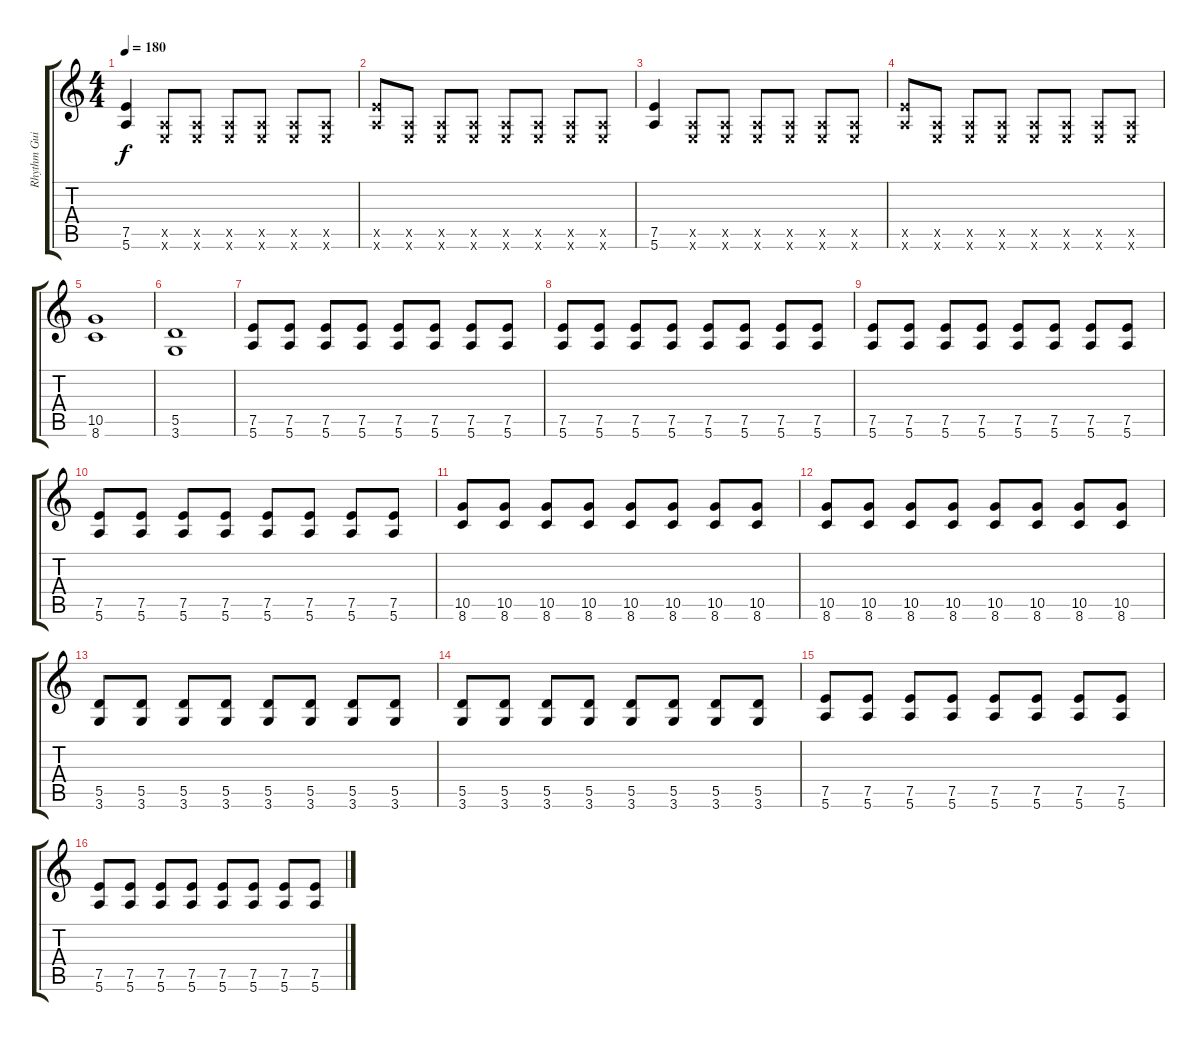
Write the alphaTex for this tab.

\track ("Rhythm Guitar" "Rhythm Gui") {instrument distortionguitar}
\staff {score tabs}
\tuning (E4 B3 G3 D3 A2 E2) {hide}
\ts (4 4)
\tempo 180
\clef g2
\ks c
(7.5 5.6).4{dy f instrument distortionguitar} (0.5{x} 0.6{x}).8 (0.5{x} 0.6{x}).8 (0.5{x} 0.6{x}).8 (0.5{x} 0.6{x}).8 (0.5{x} 0.6{x}).8 (0.5{x} 0.6{x}).8 |
(7.5{x} 5.6{x}).8 (0.5{x} 0.6{x}).8 (0.5{x} 0.6{x}).8 (0.5{x} 0.6{x}).8 (0.5{x} 0.6{x}).8 (0.5{x} 0.6{x}).8 (0.5{x} 0.6{x}).8 (0.5{x} 0.6{x}).8 |
(7.5 5.6).4 (0.5{x} 0.6{x}).8 (0.5{x} 0.6{x}).8 (0.5{x} 0.6{x}).8 (0.5{x} 0.6{x}).8 (0.5{x} 0.6{x}).8 (0.5{x} 0.6{x}).8 |
(7.5{x} 5.6{x}).8 (0.5{x} 0.6{x}).8 (0.5{x} 0.6{x}).8 (0.5{x} 0.6{x}).8 (0.5{x} 0.6{x}).8 (0.5{x} 0.6{x}).8 (0.5{x} 0.6{x}).8 (0.5{x} 0.6{x}).8 |
(10.5 8.6).1 |
(5.5 3.6).1 |
(7.5 5.6).8 (7.5 5.6).8 (7.5 5.6).8 (7.5 5.6).8 (7.5 5.6).8 (7.5 5.6).8 (7.5 5.6).8 (7.5 5.6).8 |
(7.5 5.6).8 (7.5 5.6).8 (7.5 5.6).8 (7.5 5.6).8 (7.5 5.6).8 (7.5 5.6).8 (7.5 5.6).8 (7.5 5.6).8 |
(7.5 5.6).8 (7.5 5.6).8 (7.5 5.6).8 (7.5 5.6).8 (7.5 5.6).8 (7.5 5.6).8 (7.5 5.6).8 (7.5 5.6).8 |
(7.5 5.6).8 (7.5 5.6).8 (7.5 5.6).8 (7.5 5.6).8 (7.5 5.6).8 (7.5 5.6).8 (7.5 5.6).8 (7.5 5.6).8 |
(10.5 8.6).8 (10.5 8.6).8 (10.5 8.6).8 (10.5 8.6).8 (10.5 8.6).8 (10.5 8.6).8 (10.5 8.6).8 (10.5 8.6).8 |
(10.5 8.6).8 (10.5 8.6).8 (10.5 8.6).8 (10.5 8.6).8 (10.5 8.6).8 (10.5 8.6).8 (10.5 8.6).8 (10.5 8.6).8 |
(5.5 3.6).8 (5.5 3.6).8 (5.5 3.6).8 (5.5 3.6).8 (5.5 3.6).8 (5.5 3.6).8 (5.5 3.6).8 (5.5 3.6).8 |
(5.5 3.6).8 (5.5 3.6).8 (5.5 3.6).8 (5.5 3.6).8 (5.5 3.6).8 (5.5 3.6).8 (5.5 3.6).8 (5.5 3.6).8 |
(7.5 5.6).8 (7.5 5.6).8 (7.5 5.6).8 (7.5 5.6).8 (7.5 5.6).8 (7.5 5.6).8 (7.5 5.6).8 (7.5 5.6).8 |
(7.5 5.6).8 (7.5 5.6).8 (7.5 5.6).8 (7.5 5.6).8 (7.5 5.6).8 (7.5 5.6).8 (7.5 5.6).8 (7.5 5.6).8
